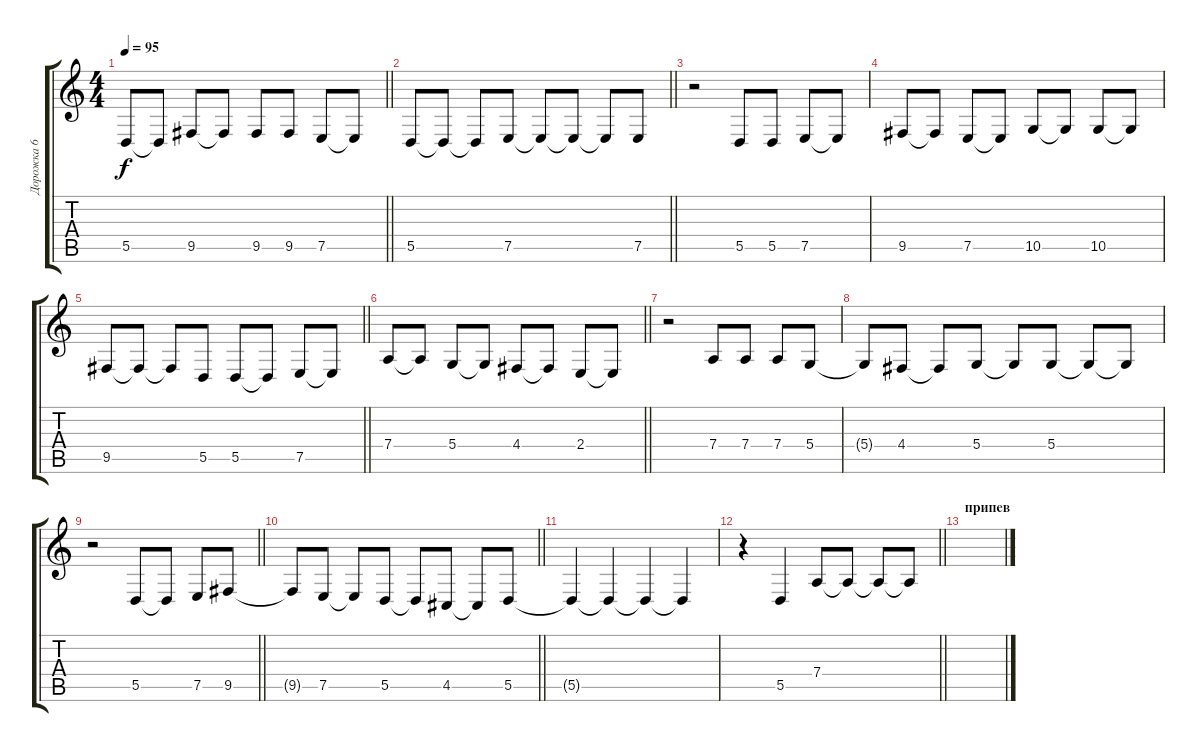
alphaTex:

\track ("Дорожка 6" "Дорожка 6") {mute instrument lead8bassandlead}
\staff {score tabs}
\tuning (E4 B3 G3 D3 A2 E2) {hide}
\ts (4 4)
\tempo 95
\clef g2
\barLineRight lightlight
\ks c
5.5.8{dy f} 5.5{t}.8 9.5.8 9.5{t}.8 9.5.8 9.5.8 7.5.8 7.5{t}.8 |
\barLineRight lightlight
5.5.8 5.5{t}.8 5.5{t}.8 7.5.8 7.5{t}.8 7.5{t}.8 7.5{t}.8 7.5.8 |
r.2 5.5.8 5.5.8 7.5.8 7.5{t}.8 |
9.5.8 9.5{t}.8 7.5.8 7.5{t}.8 10.5.8 10.5{t}.8 10.5.8 10.5{t}.8 |
\barLineRight lightlight
9.5.8 9.5{t}.8 9.5{t}.8 5.5.8 5.5.8 5.5{t}.8 7.5.8 7.5{t}.8 |
\barLineRight lightlight
7.4.8 7.4{t}.8 5.4.8 5.4{t}.8 4.4.8 4.4{t}.8 2.4.8 2.4{t}.8 |
r.2 7.4.8 7.4.8 7.4.8 5.4.8 |
5.4{t}.8 4.4.8 4.4{t}.8 5.4.8 5.4{t}.8 5.4.8 5.4{t}.8 5.4{t}.8 |
\barLineRight lightlight
r.2 5.5.8 5.5{t}.8 7.5.8 9.5.8 |
\barLineRight lightlight
9.5{t}.8 7.5.8 7.5{t}.8 5.5.8 5.5{t}.8 4.5.8 4.5{t}.8 5.5.8 |
5.5{t}.4 5.5{t}.4 5.5{t}.4 5.5{t}.4 |
\barLineRight lightlight
r.4 5.5.4 7.4.8 7.4{t}.8 7.4{t}.8 7.4{t}.8 |
\section ("" "припев")
